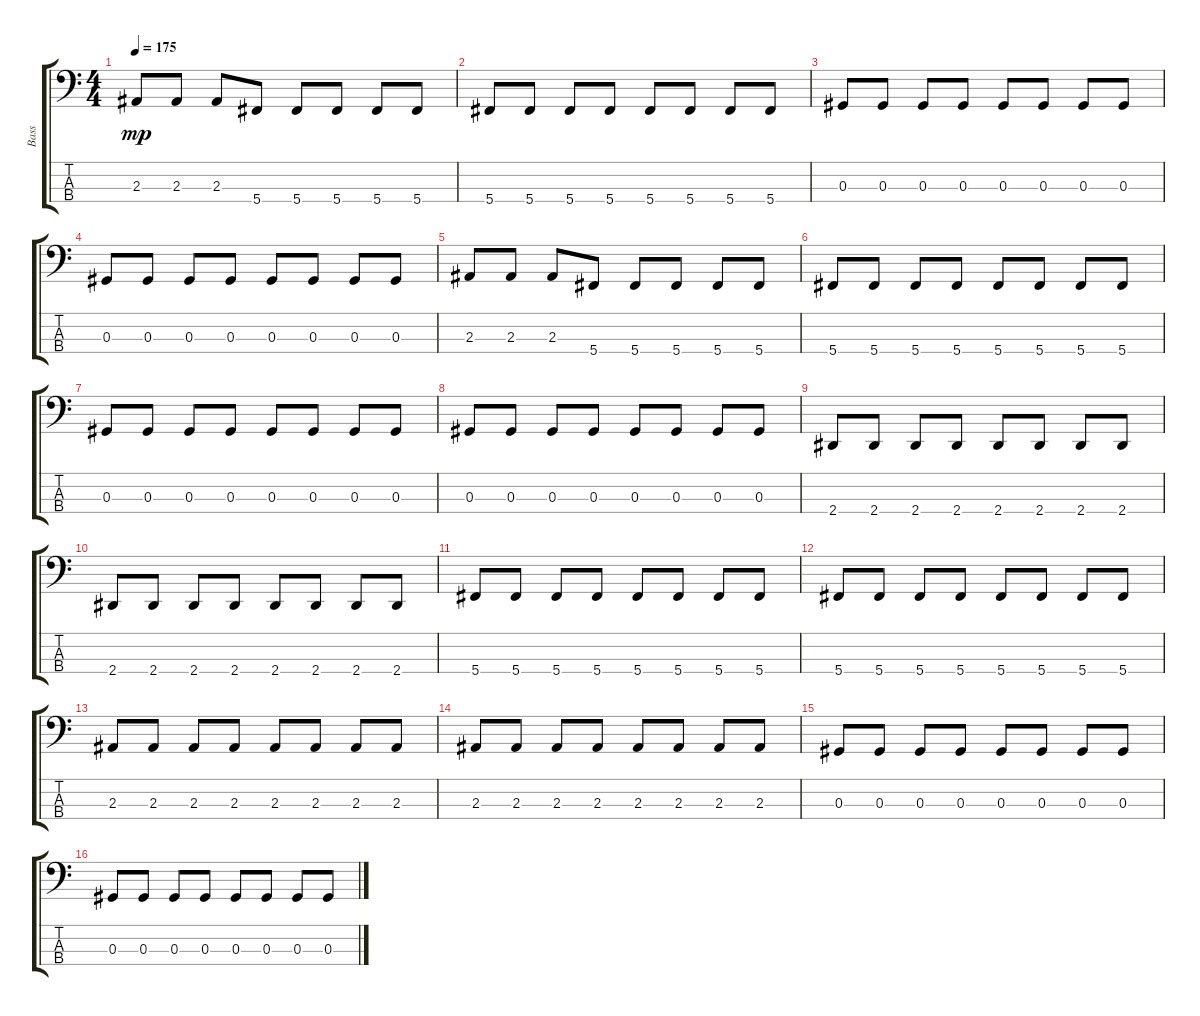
\track ("Bass" "Bass") {instrument electricbassfinger}
\staff {score tabs}
\tuning (Gb2 Db2 Ab1 Db1) {hide}
\ts (4 4)
\tempo 175
\clef f4
\ks c
2.3.8{dy mp} 2.3.8 2.3.8 5.4.8 5.4.8 5.4.8 5.4.8 5.4.8 |
5.4.8 5.4.8 5.4.8 5.4.8 5.4.8 5.4.8 5.4.8 5.4.8 |
0.3.8 0.3.8 0.3.8 0.3.8 0.3.8 0.3.8 0.3.8 0.3.8 |
0.3.8 0.3.8 0.3.8 0.3.8 0.3.8 0.3.8 0.3.8 0.3.8 |
2.3.8 2.3.8 2.3.8 5.4.8 5.4.8 5.4.8 5.4.8 5.4.8 |
5.4.8 5.4.8 5.4.8 5.4.8 5.4.8 5.4.8 5.4.8 5.4.8 |
0.3.8 0.3.8 0.3.8 0.3.8 0.3.8 0.3.8 0.3.8 0.3.8 |
0.3.8 0.3.8 0.3.8 0.3.8 0.3.8 0.3.8 0.3.8 0.3.8 |
2.4.8 2.4.8 2.4.8 2.4.8 2.4.8 2.4.8 2.4.8 2.4.8 |
2.4.8 2.4.8 2.4.8 2.4.8 2.4.8 2.4.8 2.4.8 2.4.8 |
5.4.8 5.4.8 5.4.8 5.4.8 5.4.8 5.4.8 5.4.8 5.4.8 |
5.4.8 5.4.8 5.4.8 5.4.8 5.4.8 5.4.8 5.4.8 5.4.8 |
2.3.8 2.3.8 2.3.8 2.3.8 2.3.8 2.3.8 2.3.8 2.3.8 |
2.3.8 2.3.8 2.3.8 2.3.8 2.3.8 2.3.8 2.3.8 2.3.8 |
0.3.8 0.3.8 0.3.8 0.3.8 0.3.8 0.3.8 0.3.8 0.3.8 |
0.3.8 0.3.8 0.3.8 0.3.8 0.3.8 0.3.8 0.3.8 0.3.8
